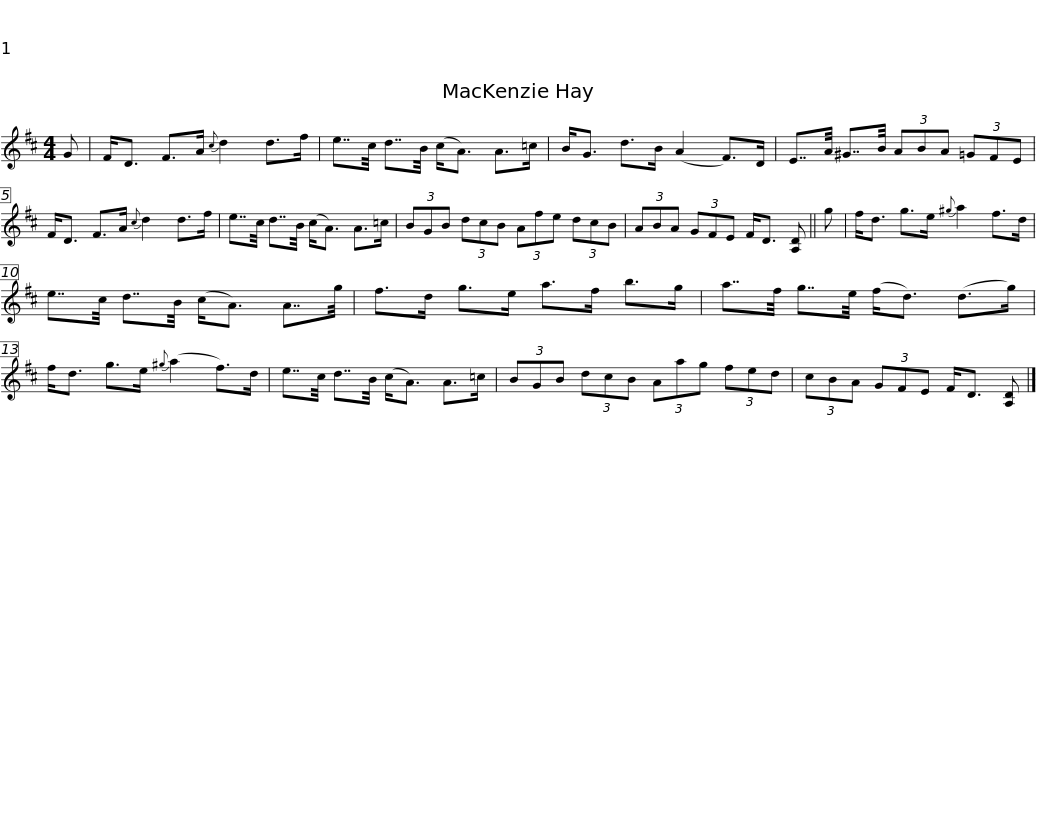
X:1
L:1/8
M:4/4
I:linebreak $
K:D
V:1 treble
V:1
 G | F<D F>A{c} d2 d>f | e7/4c/4 d7/4B/4 (c<A) A>=c | B<G d>B (A2 F>)D | E7/4A/4 ^G7/4B/4 (3ABA (3=GFE |$ %5
 F<D F>A{c} d2 d>f | e7/4c/4 d7/4B/4 (c<A) A>=c | (3BGB (3dcB (3Afe (3dcB | (3ABA (3GFE F<D [A,D] || g |$ %10
 f<d g>e{^g} a2 f>d | e7/4c/4 d7/4B/4 (c<A) A7/4g/4 | f>d g>e a>f b>g | a7/4f/4 g7/4e/4 (f<d) (d>g) |$ f<d g>e{^g} (a2 f>)d | %15
 e7/4c/4 d7/4B/4 (c<A) A>=c | (3BGB (3dcB (3Aag (3fed | (3cBA (3GFE F<D [A,D] |] %18
